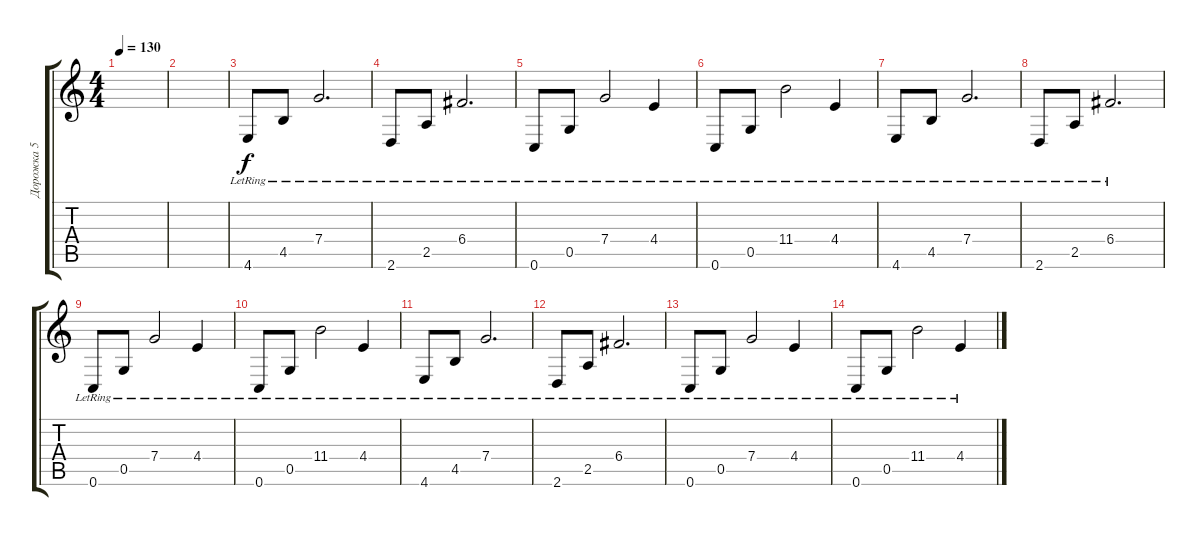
\track ("Дорожка 5" "Дорожка 5") {instrument electricguitarmuted}
\staff {score tabs}
\tuning (D4 A3 F3 C3 G2 C2) {hide}
\ts (4 4)
\tempo 130
\clef g2
\ks c
|
|
4.6{lr}.8 4.5{lr}.8 7.4{lr}.2{d} |
2.6{lr}.8 2.5{lr}.8 6.4{lr}.2{d} |
0.6{lr}.8 0.5{lr}.8 7.4{lr}.2 4.4{lr}.4 |
0.6{lr}.8 0.5{lr}.8 11.4{lr}.2 4.4{lr}.4 |
4.6{lr}.8 4.5{lr}.8 7.4{lr}.2{d} |
2.6{lr}.8 2.5{lr}.8 6.4{lr}.2{d} |
0.6{lr}.8 0.5{lr}.8 7.4{lr}.2 4.4{lr}.4 |
0.6{lr}.8 0.5{lr}.8 11.4{lr}.2 4.4{lr}.4 |
4.6{lr}.8 4.5{lr}.8 7.4{lr}.2{d} |
2.6{lr}.8 2.5{lr}.8 6.4{lr}.2{d} |
0.6{lr}.8 0.5{lr}.8 7.4{lr}.2 4.4{lr}.4 |
0.6{lr}.8 0.5{lr}.8 11.4{lr}.2 4.4{lr}.4
